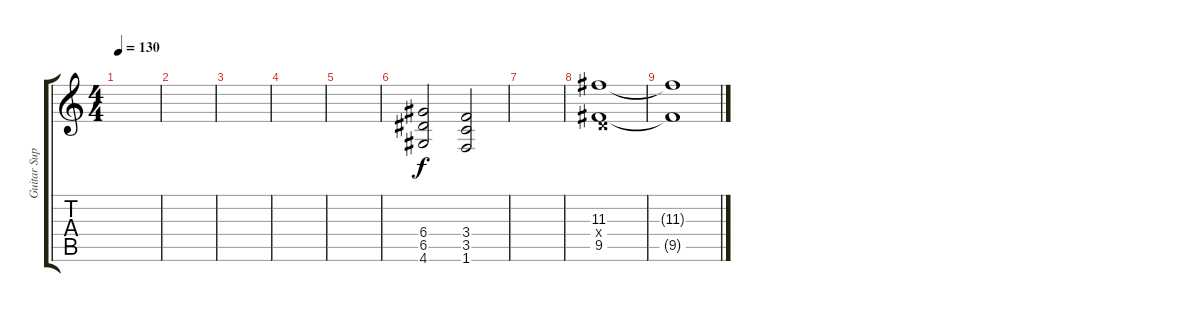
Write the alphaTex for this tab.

\track ("Guitar Sup" "Guitar Sup") {instrument distortionguitar}
\staff {score tabs}
\tuning (E4 B3 G3 D3 A2 E2) {hide}
\ts (4 4)
\tempo 130
\clef g2
\ks c
|
|
|
|
|
(6.4 6.5 4.6).2{dy f volume 12 instrument distortionguitar} (3.4 3.5 1.6).2 |
|
(11.3 0.4{x} 9.5).1{volume 10 instrument electricguitarjazz} |
(11.3{t} 9.5{t}).1
